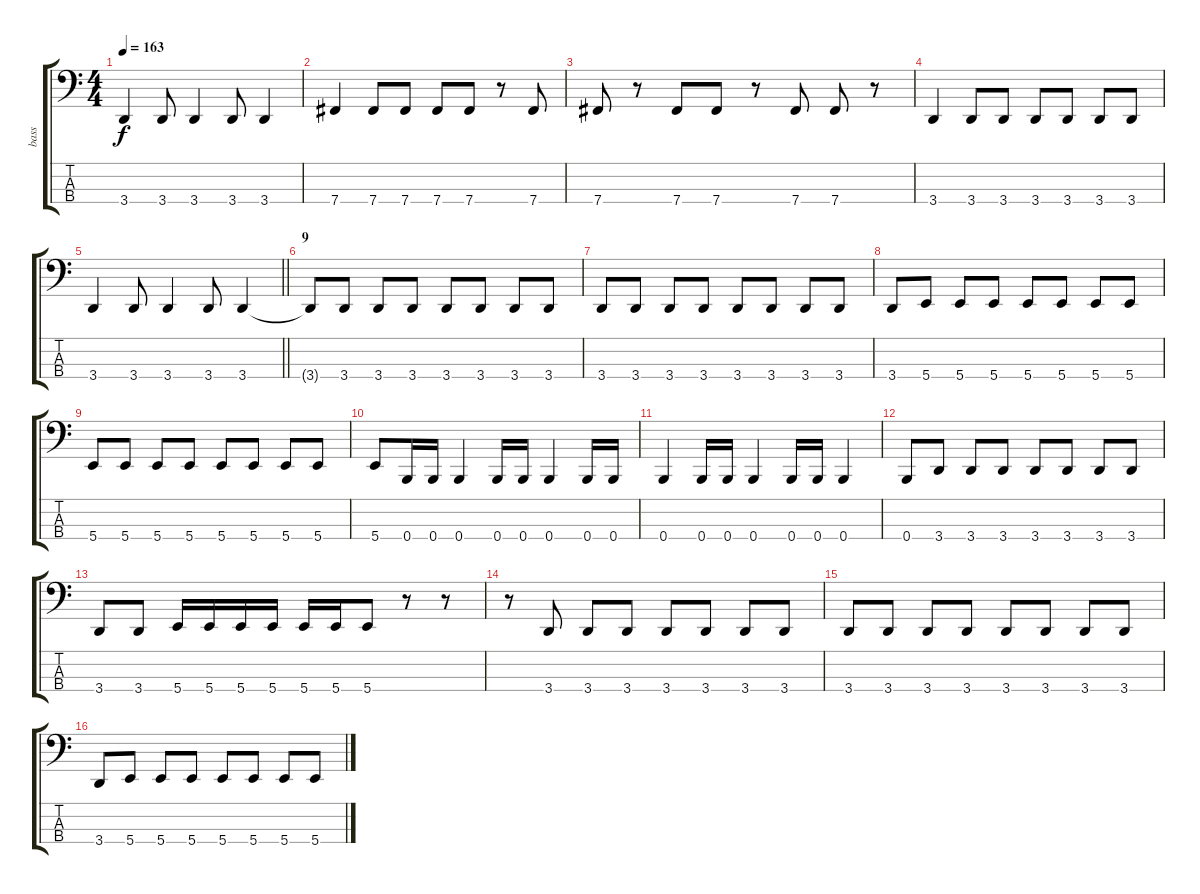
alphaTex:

\track ("bass" "bass") {instrument electricbasspick}
\staff {score tabs}
\tuning (E2 B1 Gb1 B0) {hide}
\ts (4 4)
\tempo 163
\clef f4
\ks c
3.4.4{dy f} 3.4.8 3.4.4 3.4.8 3.4.4 |
7.4.4 7.4.8 7.4.8 7.4.8 7.4.8 r.8 7.4.8 |
7.4.8 r.8 7.4.8 7.4.8 r.8 7.4.8 7.4.8 r.8 |
3.4.4 3.4.8 3.4.8 3.4.8 3.4.8 3.4.8 3.4.8 |
\barLineRight lightlight
3.4.4 3.4.8 3.4.4 3.4.8 3.4.4 |
\section ("" "9")
3.4{t}.8 3.4.8 3.4.8 3.4.8 3.4.8 3.4.8 3.4.8 3.4.8 |
3.4.8 3.4.8 3.4.8 3.4.8 3.4.8 3.4.8 3.4.8 3.4.8 |
3.4.8 5.4.8 5.4.8 5.4.8 5.4.8 5.4.8 5.4.8 5.4.8 |
5.4.8 5.4.8 5.4.8 5.4.8 5.4.8 5.4.8 5.4.8 5.4.8 |
5.4.8 0.4.16 0.4.16 0.4.4 0.4.16 0.4.16 0.4.4 0.4.16 0.4.16 |
0.4.4 0.4.16 0.4.16 0.4.4 0.4.16 0.4.16 0.4.4 |
0.4.8 3.4.8 3.4.8 3.4.8 3.4.8 3.4.8 3.4.8 3.4.8 |
3.4.8 3.4.8 5.4.16 5.4.16 5.4.16 5.4.16 5.4.16 5.4.16 5.4.8 r.8 r.8 |
r.8 3.4.8 3.4.8 3.4.8 3.4.8 3.4.8 3.4.8 3.4.8 |
3.4.8 3.4.8 3.4.8 3.4.8 3.4.8 3.4.8 3.4.8 3.4.8 |
3.4.8 5.4.8 5.4.8 5.4.8 5.4.8 5.4.8 5.4.8 5.4.8
